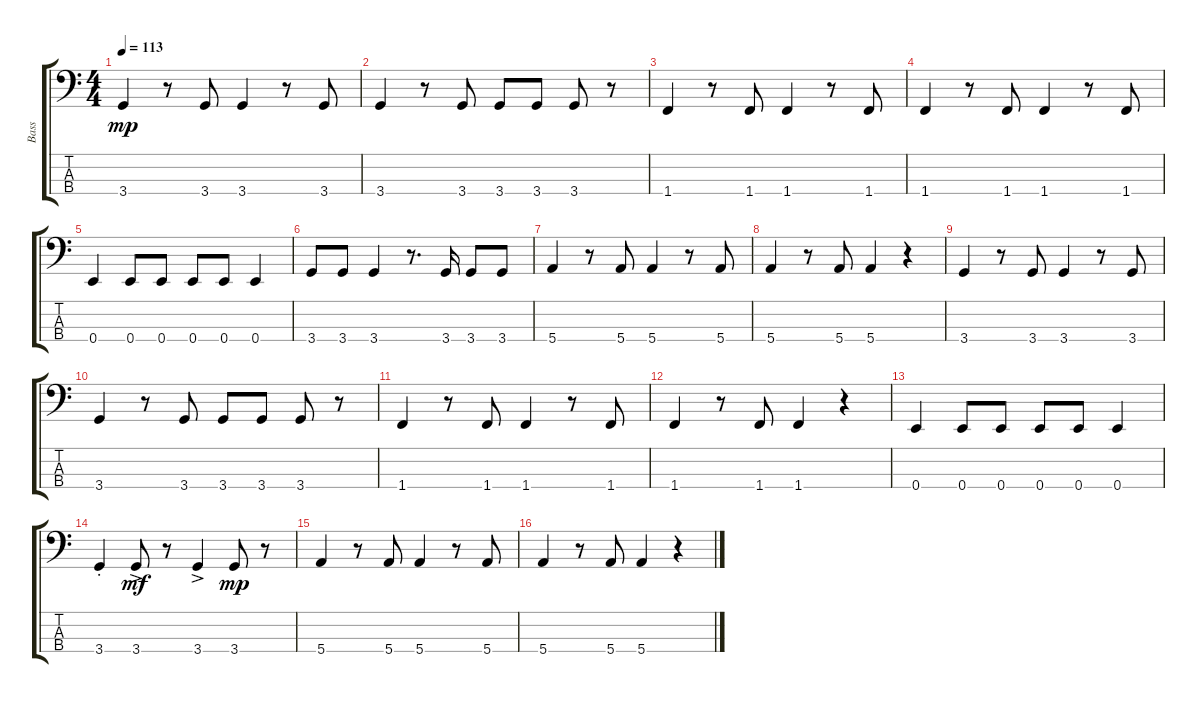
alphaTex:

\track ("Bass" "Bass") {instrument electricbassfinger}
\staff {score tabs}
\tuning (G2 D2 A1 E1) {hide}
\ts (4 4)
\tempo 113
\clef f4
\ks c
3.4.4{dy mp} r.8 3.4.8 3.4.4 r.8 3.4.8 |
3.4.4 r.8 3.4.8 3.4.8 3.4.8 3.4.8 r.8 |
1.4.4 r.8 1.4.8 1.4.4 r.8 1.4.8 |
1.4.4 r.8 1.4.8 1.4.4 r.8 1.4.8 |
0.4.4 0.4.8 0.4.8 0.4.8 0.4.8 0.4.4 |
3.4.8 3.4.8 3.4.4 r.8{d} 3.4.16 3.4.8 3.4.8 |
5.4.4 r.8 5.4.8 5.4.4 r.8 5.4.8 |
5.4.4 r.8 5.4.8 5.4.4 r.4 |
3.4.4 r.8 3.4.8 3.4.4 r.8 3.4.8 |
3.4.4 r.8 3.4.8 3.4.8 3.4.8 3.4.8 r.8 |
1.4.4 r.8 1.4.8 1.4.4 r.8 1.4.8 |
1.4.4 r.8 1.4.8 1.4.4 r.4 |
0.4.4 0.4.8 0.4.8 0.4.8 0.4.8 0.4.4 |
3.4{st}.4 3.4{ac}.8{dy mf} r.8 3.4{ac}.4 3.4.8{dy mp} r.8 |
5.4.4 r.8 5.4.8 5.4.4 r.8 5.4.8 |
5.4.4 r.8 5.4.8 5.4.4 r.4
